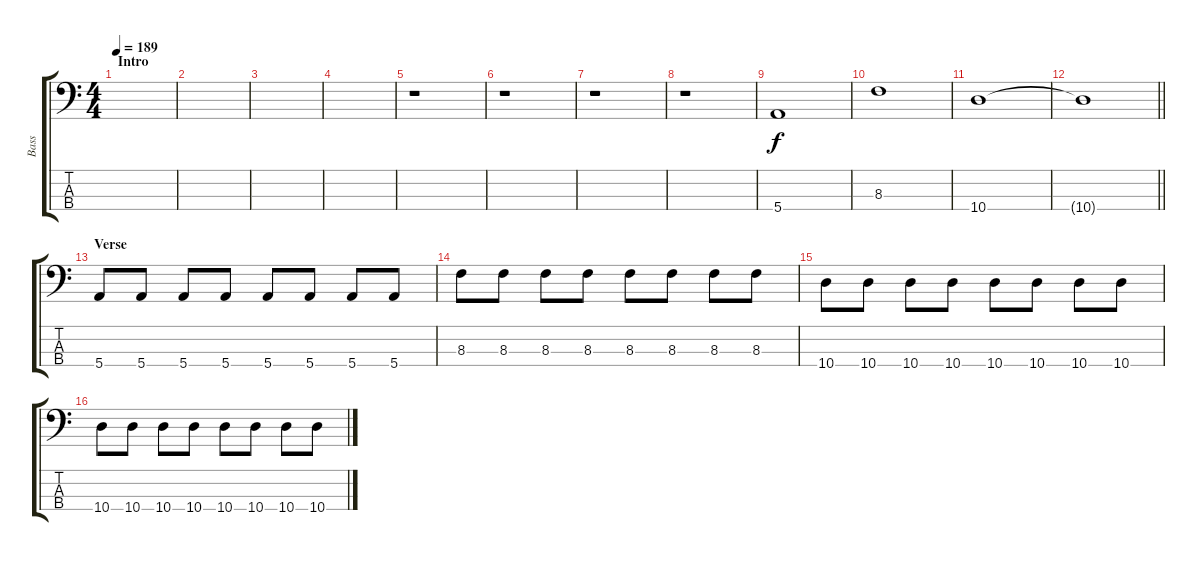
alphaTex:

\track ("Bass" "Bass") {instrument electricbassfinger}
\staff {score tabs}
\tuning (G2 D2 A1 E1) {hide}
\ts (4 4)
\section ("" "Intro")
\tempo 189
\clef f4
\ks c
|
|
|
|
r.1 |
r.1 |
r.1 |
r.1 |
5.4.1 |
8.3.1 |
10.4.1 |
\barLineRight lightlight
10.4{t}.1 |
\section ("" "Verse")
5.4.8 5.4.8 5.4.8 5.4.8 5.4.8 5.4.8 5.4.8 5.4.8 |
8.3.8 8.3.8 8.3.8 8.3.8 8.3.8 8.3.8 8.3.8 8.3.8 |
10.4.8 10.4.8 10.4.8 10.4.8 10.4.8 10.4.8 10.4.8 10.4.8 |
10.4.8 10.4.8 10.4.8 10.4.8 10.4.8 10.4.8 10.4.8 10.4.8
